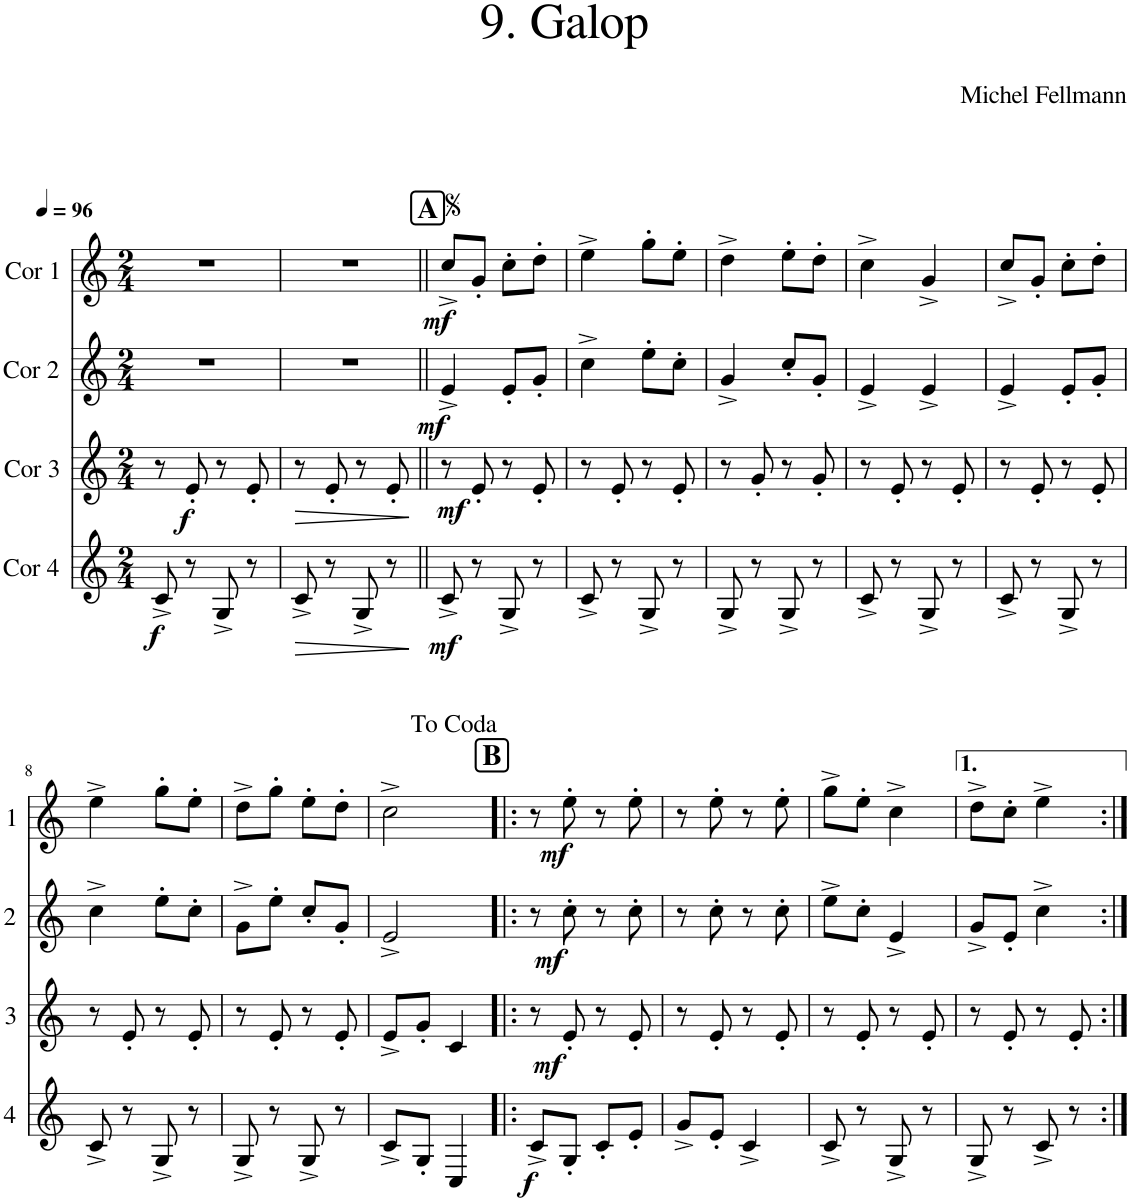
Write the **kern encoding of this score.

**kern	**dynam	**kern	**dynam	**kern	**dynam	**kern	**dynam
*part4	*part4	*part3	*part3	*part2	*part2	*part1	*part1
*staff4	*staff4	*staff3	*staff3	*staff2	*staff2	*staff1	*staff1
*I"Cor 4	*	*I"Cor 3	*	*I"Cor 2	*	*I"Cor 1	*
*clefG2	*	*clefG2	*	*clefG2	*	*clefG2	*
*Trd4c7	*	*Trd4c7	*	*Trd4c7	*	*Trd4c7	*
*k[]	*	*k[]	*	*k[]	*	*k[]	*
*M2/4	*	*M2/4	*	*M2/4	*	*M2/4	*
*MM96	*	*MM96	*	*MM96	*	*MM96	*
=1	=1	=1	=1	=1	=1	=1	=1
!	!LO:DY:b	!	!	!	!	!	!
8c^/	f	8r	.	2r	.	2r	.
!	!	!	!LO:DY:b	!	!	!	!
8r	.	8e'/	f	.	.	.	.
8G^/	.	8r	.	.	.	.	.
8r	.	8e'/	.	.	.	.	.
=2	=2	=2	=2	=2	=2	=2	=2
!	!LO:HP:b	!	!LO:HP:b	!	!	!	!
8c^/	>	8r	>	2r	.	2r	.
8r	.	8e'/	.	.	.	.	.
8G^/	.	8r	.	.	.	.	.
8r	.	8e'/	.	.	.	.	.
.	]	.	]	.	.	.	.
!!LO:REH:place=s1:a:B:cj:fs=14:t=A
=3||	=3||	=3||	=3||	=3||	=3||	=3||	=3||
!	!LO:DY:b	!	!	!	!LO:DY:b	!	!LO:DY:b
8c^/	mf	8r	.	4e^/	mf	8cc^/L	mf
!	!	!	!LO:DY:b	!	!	!	!
8r	.	8e'/	mf	.	.	8g'/J	.
8G^/	.	8r	.	8e'/L	.	8cc'\L	.
8r	.	8e'/	.	8g'/J	.	8dd'\J	.
=4	=4	=4	=4	=4	=4	=4	=4
8c^/	.	8r	.	4cc^\	.	4ee^\	.
8r	.	8e'/	.	.	.	.	.
8G^/	.	8r	.	8ee'\L	.	8gg'\L	.
8r	.	8e'/	.	8cc'\J	.	8ee'\J	.
=5	=5	=5	=5	=5	=5	=5	=5
8G^/	.	8r	.	4g^/	.	4dd^\	.
8r	.	8g'/	.	.	.	.	.
8G^/	.	8r	.	8cc'/L	.	8ee'\L	.
8r	.	8g'/	.	8g'/J	.	8dd'\J	.
=6	=6	=6	=6	=6	=6	=6	=6
8c^/	.	8r	.	4e^/	.	4cc^\	.
8r	.	8e'/	.	.	.	.	.
8G^/	.	8r	.	4e^/	.	4g^/	.
8r	.	8e'/	.	.	.	.	.
=7	=7	=7	=7	=7	=7	=7	=7
8c^/	.	8r	.	4e^/	.	8cc^/L	.
8r	.	8e'/	.	.	.	8g'/J	.
8G^/	.	8r	.	8e'/L	.	8cc'\L	.
8r	.	8e'/	.	8g'/J	.	8dd'\J	.
!!LO:LB:g=z
=8	=8	=8	=8	=8	=8	=8	=8
8c^/	.	8r	.	4cc^\	.	4ee^\	.
8r	.	8e'/	.	.	.	.	.
8G^/	.	8r	.	8ee'\L	.	8gg'\L	.
8r	.	8e'/	.	8cc'\J	.	8ee'\J	.
=9	=9	=9	=9	=9	=9	=9	=9
8G^/	.	8r	.	8g^\L	.	8dd^\L	.
8r	.	8e'/	.	8ee'\J	.	8gg'\J	.
8G^/	.	8r	.	8cc'/L	.	8ee'\L	.
8r	.	8e'/	.	8g'/J	.	8dd'\J	.
=10	=10	=10	=10	=10	=10	=10	=10
8c^/L	.	8e^/L	.	2e^/	.	2cc^\	.
8G'/J	.	8g'/J	.	.	.	.	.
4C/	.	4c/	.	.	.	.	.
!!LO:REH:place=s1:a:B:cj:fs=14:t=B
=11!|:	=11!|:	=11!|:	=11!|:	=11!|:	=11!|:	=11!|:	=11!|:
!	!LO:DY:b	!	!	!	!	!	!
8c^/L	f	8r	.	8r	.	8r	.
!	!	!	!LO:DY:b	!	!LO:DY:b	!	!LO:DY:b
8G'/J	.	8e'/	mf	8cc'\	mf	8ee'\	mf
8c'/L	.	8r	.	8r	.	8r	.
8e'/J	.	8e'/	.	8cc'\	.	8ee'\	.
=12	=12	=12	=12	=12	=12	=12	=12
8g^/L	.	8r	.	8r	.	8r	.
8e'/J	.	8e'/	.	8cc'\	.	8ee'\	.
4c^/	.	8r	.	8r	.	8r	.
.	.	8e'/	.	8cc'\	.	8ee'\	.
=13	=13	=13	=13	=13	=13	=13	=13
8c^/	.	8r	.	8ee^\L	.	8gg^\L	.
8r	.	8e'/	.	8cc'\J	.	8ee'\J	.
8G^/	.	8r	.	4e^/	.	4cc^\	.
8r	.	8e'/	.	.	.	.	.
=14	=14	=14	=14	=14	=14	=14	=14
8G^/	.	8r	.	8g^/L	.	8dd^\L	.
8r	.	8e'/	.	8e'/J	.	8cc'\J	.
8c^/	.	8r	.	4cc^\	.	4ee^\	.
8r	.	8e'/	.	.	.	.	.
=:|!	=:|!	=:|!	=:|!	=:|!	=:|!	=:|!	=:|!
*-	*-	*-	*-	*-	*-	*-	*-
